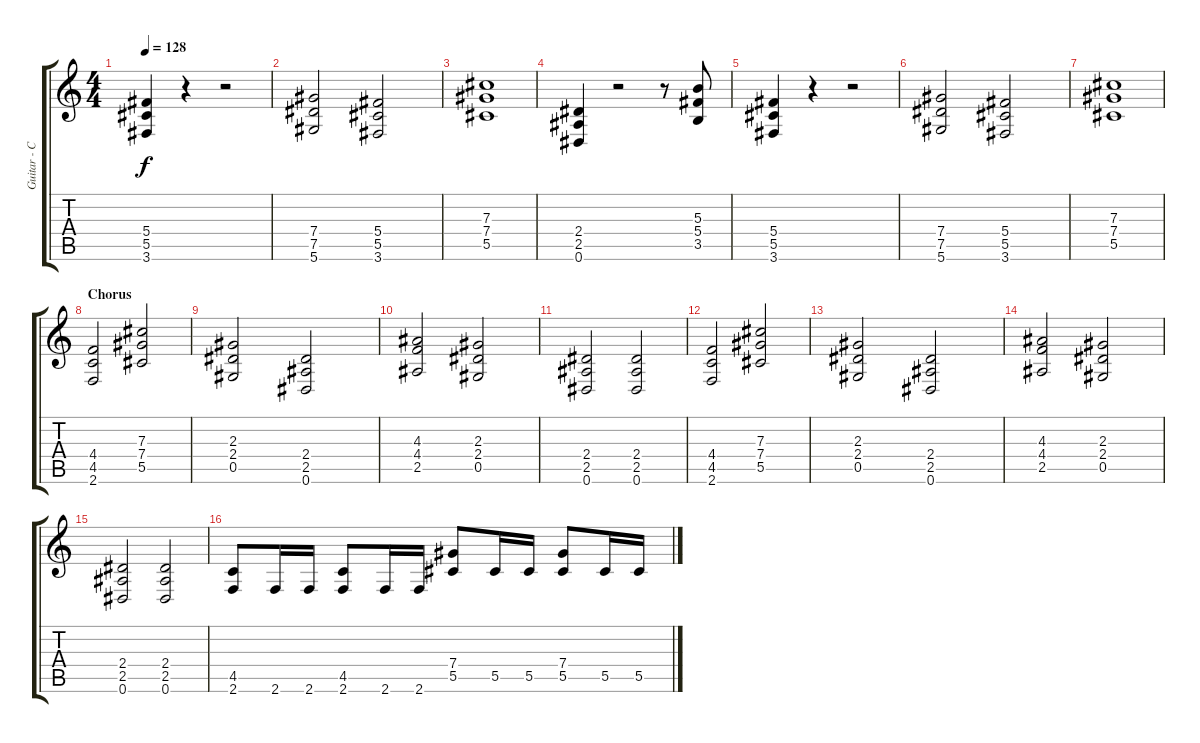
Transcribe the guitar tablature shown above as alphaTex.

\track ("Guitar - Cederic Dupont" "Guitar - C") {instrument overdrivenguitar}
\staff {score tabs}
\tuning (Eb4 Bb3 Gb3 Db3 Ab2 Eb2) {hide}
\ts (4 4)
\tempo 128
\clef g2
\ks c
(5.4 5.5 3.6).4{dy f} r.4 r.2 |
(7.4 7.5 5.6).2 (5.4 5.5 3.6).2 |
(7.3 7.4 5.5).1 |
(2.4 2.5 0.6).4 r.2 r.8 (5.3 5.4 3.5).8 |
(5.4 5.5 3.6).4 r.4 r.2 |
(7.4 7.5 5.6).2 (5.4 5.5 3.6).2 |
(7.3 7.4 5.5).1 |
\section ("" "Chorus")
(4.4 4.5 2.6).2 (7.3 7.4 5.5).2 |
(2.3 2.4 0.5).2 (2.4 2.5 0.6).2 |
(4.3 4.4 2.5).2 (2.3 2.4 0.5).2 |
(2.4 2.5 0.6).2 (2.4 2.5 0.6).2 |
(4.4 4.5 2.6).2 (7.3 7.4 5.5).2 |
(2.3 2.4 0.5).2 (2.4 2.5 0.6).2 |
(4.3 4.4 2.5).2 (2.3 2.4 0.5).2 |
(2.4 2.5 0.6).2 (2.4 2.5 0.6).2 |
(4.5 2.6).8 2.6.16 2.6.16 (4.5 2.6).8 2.6.16 2.6.16 (7.4 5.5).8 5.5.16 5.5.16 (7.4 5.5).8 5.5.16 5.5.16
